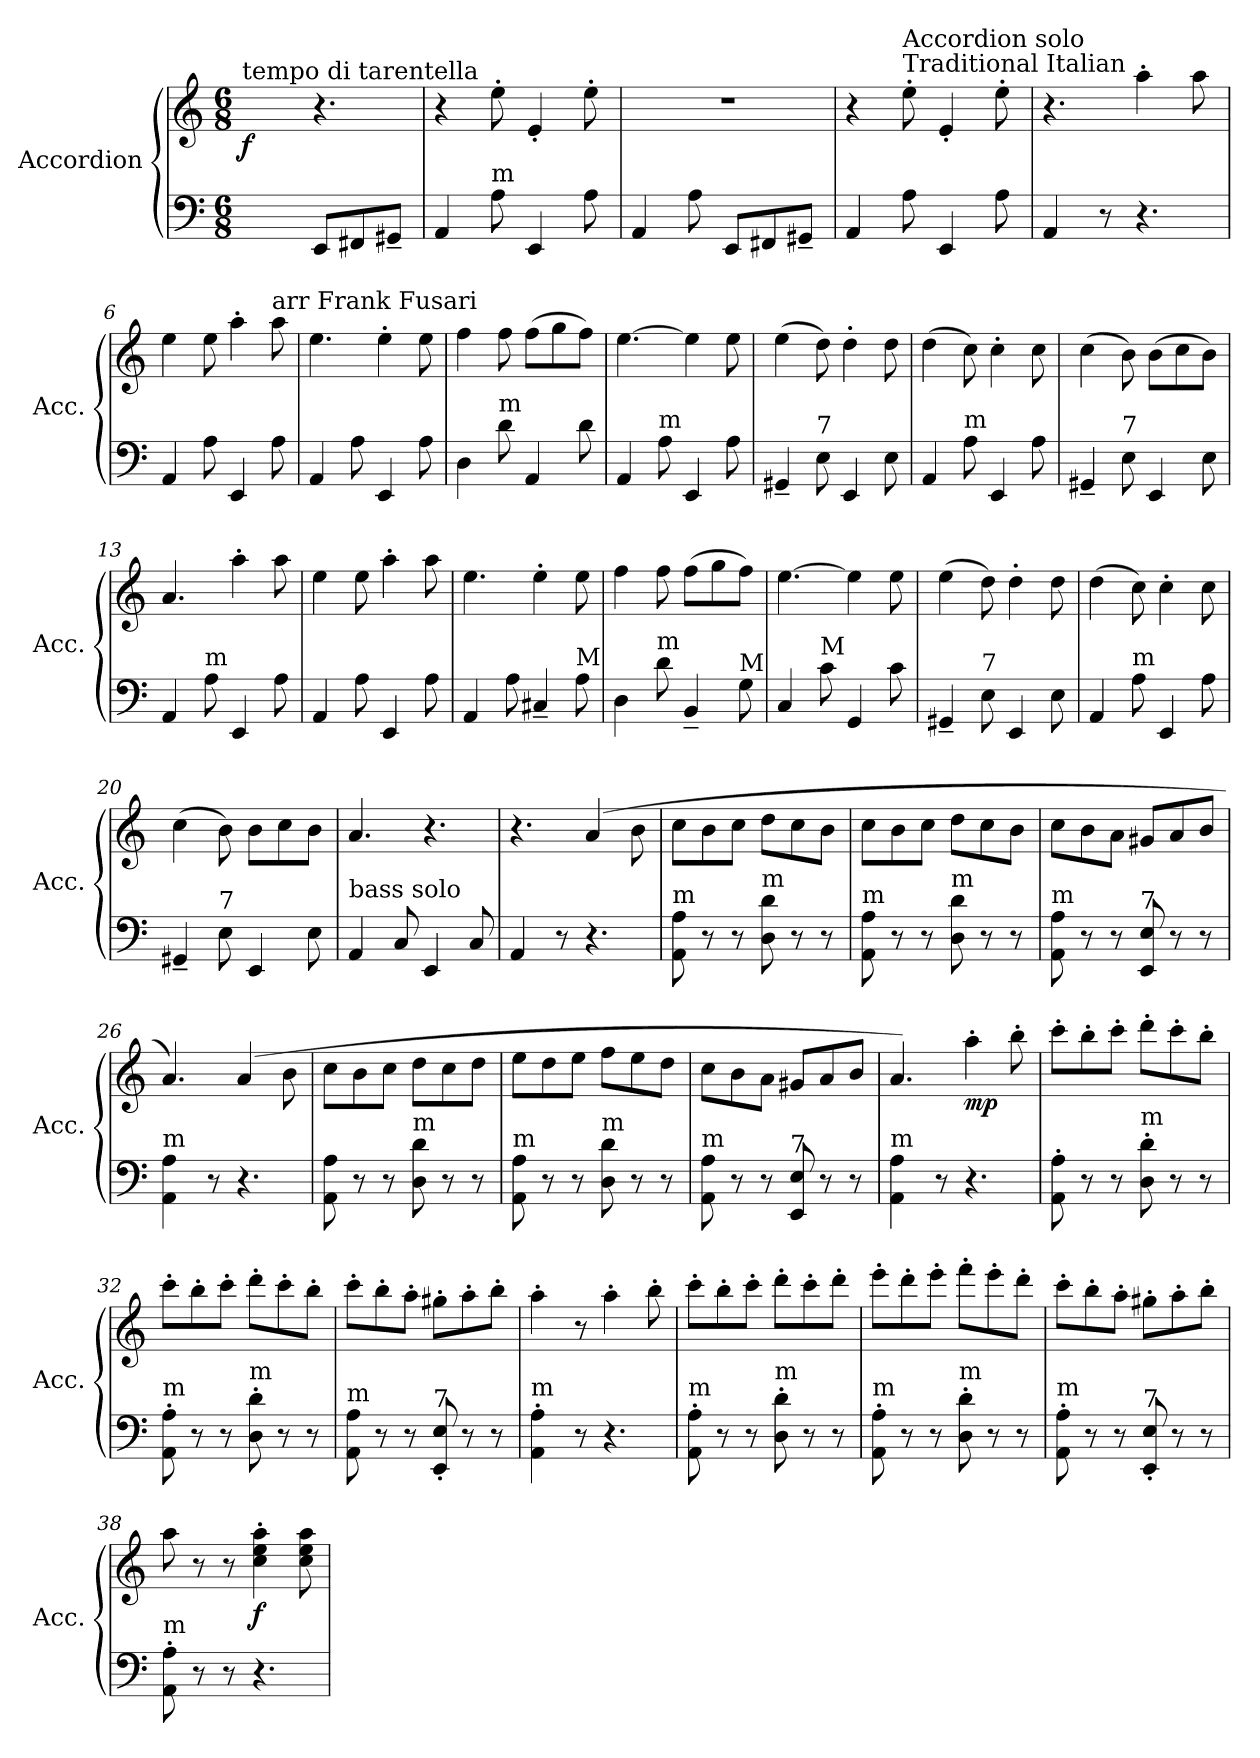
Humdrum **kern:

**kern	**kern	**dynam
*part1	*part1	*part1
*staff2	*staff1	*staff1/2
*I"Accordion	*	*
*I'Acc.	*	*
*clefF4	*clefG2	*
*k[]	*k[]	*
*M6/8	*M6/8	*
*MM195	*MM195	*
=1	=1	=1
!	!LO:TX:a:t=tempo di tarentella	!
!	!	!LO:DY:b
4.ryy	4.ryy	f
8EE/L	4.r	.
8FF#X/	.	.
8GG#X~/J	.	.
=2	=2	=2
4AA/	4r	.
!LO:TX:a:t=m	!	!
8A\	8ee'\	.
4EE/	4e'/	.
8A\	8ee'\	.
=3	=3	=3
4AA/	2.r	.
8A\	.	.
8EE/L	.	.
8FF#X/	.	.
8GG#X~/J	.	.
=4	=4	=4
4AA/	4r	.
!	!LO:TX:a:t=Traditional Italian	!
!	!LO:TX:a:t=Accordion solo	!
8A\	8ee'\	.
4EE/	4e'/	.
8A\	8ee'\	.
=5	=5	=5
4AA/	4.r	.
8r	.	.
4.r	4aa'\	.
.	8aa\	.
=6	=6	=6
4AA/	4ee\	.
8A\	8ee\	.
4EE/	4aa'\	.
!	!LO:TX:a:t=arr Frank Fusari	!
8A\	8aa\	.
=7	=7	=7
4AA/	4.ee\	.
8A\	.	.
4EE/	4ee'\	.
8A\	8ee\	.
=8	=8	=8
4D\	4ff\	.
!LO:TX:a:t=m	!	!
8d\	8ff\	.
4AA/	(>8ff\L	.
.	8gg\	.
8d\	8ff\J)	.
=9	=9	=9
4AA/	[4.ee\	.
!LO:TX:a:t=m	!	!
8A\	.	.
4EE/	4ee\]	.
8A\	8ee\	.
!!LO:LB:g=z
=10	=10	=10
4GG#X~/	(>4ee\	.
!LO:TX:a:t=7	!	!
8E\	8dd\)	.
4EE/	4dd'\	.
8E\	8dd\	.
=11	=11	=11
4AA/	(>4dd\	.
!LO:TX:a:t=m	!	!
8A\	8cc\)	.
4EE/	4cc'\	.
8A\	8cc\	.
=12	=12	=12
4GG#X~/	(>4cc\	.
!LO:TX:a:t=7	!	!
8E\	8b\)	.
4EE/	(>8b\L	.
.	8cc\	.
8E\	8b\J)	.
=13	=13	=13
4AA/	4.a/	.
!LO:TX:a:t=m	!	!
8A\	.	.
4EE/	4aa'\	.
8A\	8aa\	.
=14	=14	=14
4AA/	4ee\	.
8A\	8ee\	.
4EE/	4aa'\	.
8A\	8aa\	.
=15	=15	=15
4AA/	4.ee\	.
8A\	.	.
4C#X~/	4ee'\	.
!LO:TX:a:t=M	!	!
8A\	8ee\	.
=16	=16	=16
4D\	4ff\	.
!LO:TX:a:t=m	!	!
8d\	8ff\	.
4BB~/	(>8ff\L	.
.	8gg\	.
!LO:TX:a:t=M	!	!
8G\	8ff\J)	.
=17	=17	=17
4C/	[4.ee\	.
!LO:TX:a:t=M	!	!
8c\	.	.
4GG/	4ee\]	.
8c\	8ee\	.
=18	=18	=18
4GG#X~/	(>4ee\	.
!LO:TX:a:t=7	!	!
8E\	8dd\)	.
4EE/	4dd'\	.
8E\	8dd\	.
=19	=19	=19
4AA/	(>4dd\	.
!LO:TX:a:t=m	!	!
8A\	8cc\)	.
4EE/	4cc'\	.
8A\	8cc\	.
!!LO:LB:g=z
=20	=20	=20
4GG#X~/	(>4cc\	.
!LO:TX:a:t=7	!	!
8E\	8b\)	.
4EE/	8b\L	.
.	8cc\	.
8E\	8b\J	.
=21	=21	=21
!LO:TX:a:t=bass solo	!	!
4AA/	4.a/	.
8C/	.	.
4EE/	4.r	.
8C/	.	.
=22	=22	=22
4AA/	4.r	.
8r	.	.
4.r	(>4a/	.
.	8b\	.
=23	=23	=23
!LO:TX:a:t=m	!	!
8AA\ 8A\	8cc\L	.
8r	8b\	.
8r	8cc\J	.
!LO:TX:a:t=m	!	!
8D\ 8d\	8dd\L	.
8r	8cc\	.
8r	8b\J	.
=24	=24	=24
!LO:TX:a:t=m	!	!
8AA\ 8A\	8cc\L	.
8r	8b\	.
8r	8cc\J	.
!LO:TX:a:t=m	!	!
8D\ 8d\	8dd\L	.
8r	8cc\	.
8r	8b\J	.
=25	=25	=25
!LO:TX:a:t=m	!	!
8AA\ 8A\	8cc\L	.
8r	8b\	.
8r	8a\J	.
!LO:TX:a:t=7	!	!
8EE/ 8E/	8g#X/L	.
8r	8a/	.
8r	8b/J	.
=26	=26	=26
!LO:TX:a:t=m	!	!
4AA\ 4A\	4.a/)	.
8r	.	.
4.r	(>4a/	.
.	8b\	.
=27	=27	=27
8AA\ 8A\	8cc\L	.
8r	8b\	.
8r	8cc\J	.
!LO:TX:a:t=m	!	!
8D\ 8d\	8dd\L	.
8r	8cc\	.
8r	8dd\J	.
!!LO:LB:g=z
=28	=28	=28
!LO:TX:a:t=m	!	!
8AA\ 8A\	8ee\L	.
8r	8dd\	.
8r	8ee\J	.
!LO:TX:a:t=m	!	!
8D\ 8d\	8ff\L	.
8r	8ee\	.
8r	8dd\J	.
=29	=29	=29
!LO:TX:a:t=m	!	!
8AA\ 8A\	8cc\L	.
8r	8b\	.
8r	8a\J	.
!LO:TX:a:t=7	!	!
8EE/ 8E/	8g#X/L	.
8r	8a/	.
8r	8b/J	.
=30	=30	=30
!LO:TX:a:t=m	!	!
4AA\ 4A\	4.a/)	.
8r	.	.
!	!	!LO:DY:b
4.r	4aa'\	mp
.	8bb'\	.
=31	=31	=31
8AA\' 8A\'	8ccc'\L	.
8r	8bb'\	.
8r	8ccc'\J	.
!LO:TX:a:t=m	!	!
8D\' 8d\'	8ddd'\L	.
8r	8ccc'\	.
8r	8bb'\J	.
=32	=32	=32
!LO:TX:a:t=m	!	!
8AA\' 8A\'	8ccc'\L	.
8r	8bb'\	.
8r	8ccc'\J	.
!LO:TX:a:t=m	!	!
8D\' 8d\'	8ddd'\L	.
8r	8ccc'\	.
8r	8bb'\J	.
=33	=33	=33
!LO:TX:a:t=m	!	!
8AA\ 8A\	8ccc'\L	.
8r	8bb'\	.
8r	8aa'\J	.
!LO:TX:a:t=7	!	!
8EE/' 8E/'	8gg#X'\L	.
8r	8aa'\	.
8r	8bb'\J	.
=34	=34	=34
!LO:TX:a:t=m	!	!
4AA\' 4A\'	4aa'\	.
8r	8r	.
4.r	4aa'\	.
.	8bb'\	.
!!LO:LB:g=z
=35	=35	=35
!LO:TX:a:t=m	!	!
8AA\' 8A\'	8ccc'\L	.
8r	8bb'\	.
8r	8ccc'\J	.
!LO:TX:a:t=m	!	!
8D\' 8d\'	8ddd'\L	.
8r	8ccc'\	.
8r	8ddd'\J	.
=36	=36	=36
!LO:TX:a:t=m	!	!
8AA\' 8A\'	8eee'\L	.
8r	8ddd'\	.
8r	8eee'\J	.
!LO:TX:a:t=m	!	!
8D\' 8d\'	8fff'\L	.
8r	8eee'\	.
8r	8ddd'\J	.
=37	=37	=37
!LO:TX:a:t=m	!	!
8AA\' 8A\'	8ccc'\L	.
8r	8bb'\	.
8r	8aa'\J	.
!LO:TX:a:t=7	!	!
8EE/' 8E/'	8gg#X'\L	.
8r	8aa'\	.
8r	8bb'\J	.
=38	=38	=38
!LO:TX:a:t=m	!	!
8AA\' 8A\'	8aa\	.
8r	8r	.
8r	8r	.
!	!	!LO:DY:b
4.r	4cc\' 4ee\' 4aa\'	f
.	8cc\ 8ee\ 8aa\	.
=	=	=
*-	*-	*-
